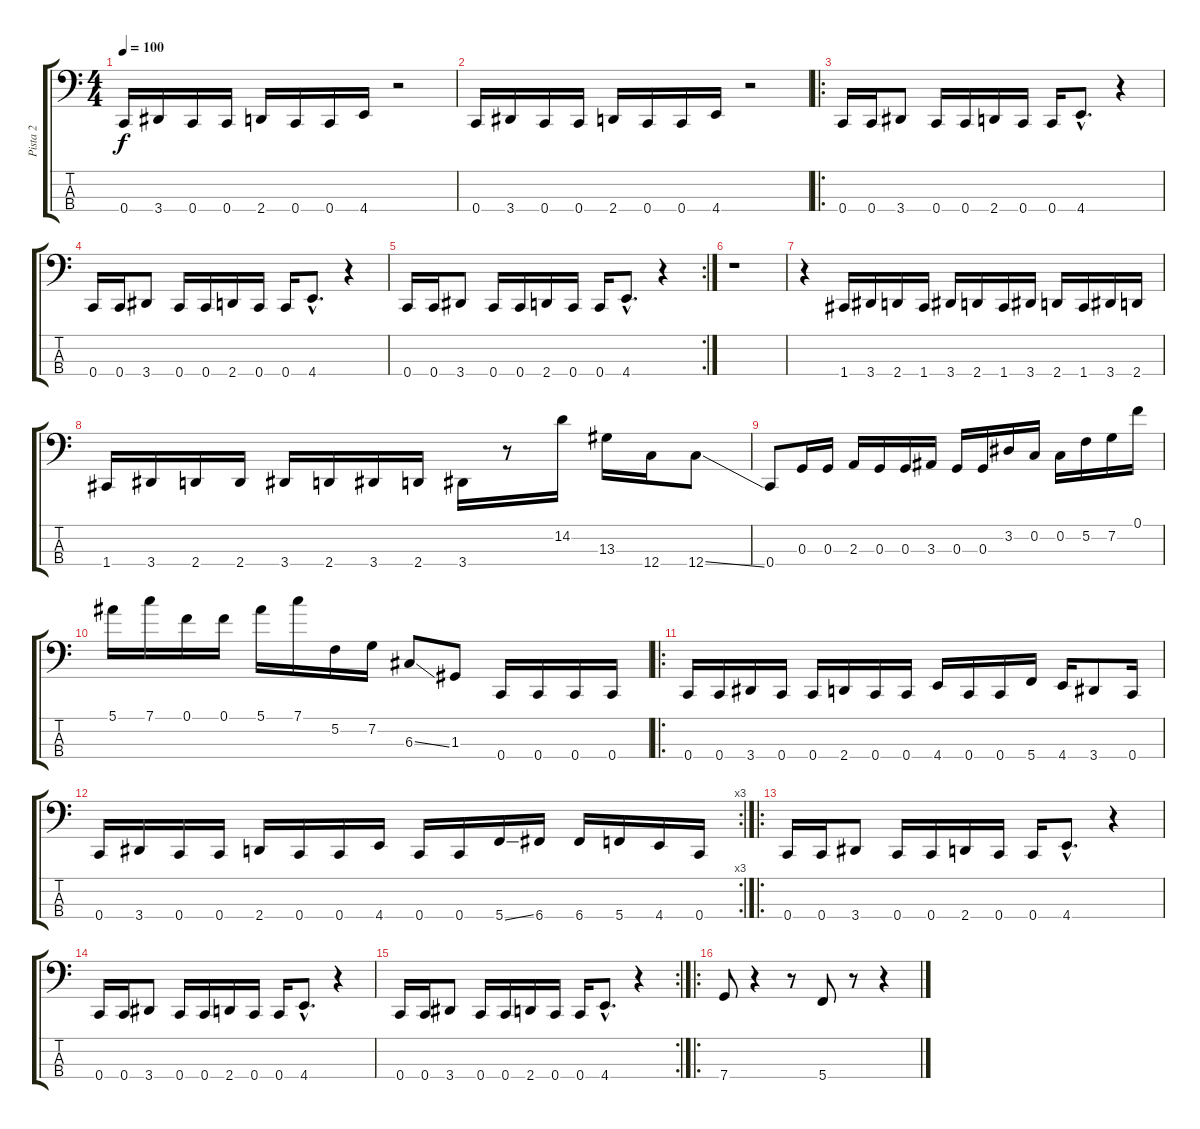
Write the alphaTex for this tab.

\track ("Pista 2" "Pista 2") {instrument electricbassfinger}
\staff {score tabs}
\tuning (F3 C2 G1 C1) {hide}
\ts (4 4)
\tempo 100
\clef f4
\ks c
0.4.16{dy f balance 16 instrument electricbassfinger} 3.4.16 0.4.16 0.4.16 2.4.16 0.4.16 0.4.16 4.4.16 r.2 |
0.4.16{balance 0} 3.4.16 0.4.16 0.4.16 2.4.16 0.4.16 0.4.16 4.4.16 r.2 |
\ro
0.4.16{balance 8} 0.4.16 3.4.8 0.4.16 0.4.16 2.4.16 0.4.16 0.4.16 4.4{hac}.8{d} r.4 |
0.4.16 0.4.16 3.4.8 0.4.16 0.4.16 2.4.16 0.4.16 0.4.16 4.4{hac}.8{d} r.4 |
\rc 2
0.4.16 0.4.16 3.4.8 0.4.16 0.4.16 2.4.16 0.4.16 0.4.16 4.4{hac}.8{d} r.4 |
r.1 |
r.4 1.4.16 3.4.16 2.4.16 1.4.16 3.4.16 2.4.16 1.4.16 3.4.16 2.4.16 1.4.16 3.4.16 2.4.16 |
1.4.16 3.4.16 2.4.16 2.4.16 3.4.16 2.4.16 3.4.16 2.4.16 3.4.16 r.8 14.2.16 13.3.16 12.4.16 12.4{ss}.8 |
0.4.8 0.3.16 0.3.16 2.3.16 0.3.16 0.3.16 3.3.16 0.3.16 0.3.16 3.2.16 0.2.16 0.2.16 5.2.16 7.2.16 0.1.16 |
5.1.16 7.1.16 0.1.16 0.1.16 5.1.16 7.1.16 5.2.16 7.2.16 6.3{ss}.8 1.3.8 0.4.16 0.4.16 0.4.16 0.4.16 |
\ro
0.4.16 0.4.16 3.4.16 0.4.16 0.4.16 2.4.16 0.4.16 0.4.16 4.4.16 0.4.16 0.4.16 5.4.16 4.4.16 3.4.8 0.4.16 |
\rc 3
0.4.16 3.4.16 0.4.16 0.4.16 2.4.16 0.4.16 0.4.16 4.4.16 0.4.16 0.4.16 5.4{ss}.16 6.4.16 6.4.16 5.4.16 4.4.16 0.4.16 |
\ro
0.4.16 0.4.16 3.4.8 0.4.16 0.4.16 2.4.16 0.4.16 0.4.16 4.4{hac}.8{d} r.4 |
0.4.16 0.4.16 3.4.8 0.4.16 0.4.16 2.4.16 0.4.16 0.4.16 4.4{hac}.8{d} r.4 |
\rc 2
0.4.16 0.4.16 3.4.8 0.4.16 0.4.16 2.4.16 0.4.16 0.4.16 4.4{hac}.8{d} r.4 |
\ro
7.4.8 r.4 r.8 5.4.8 r.8 r.4
